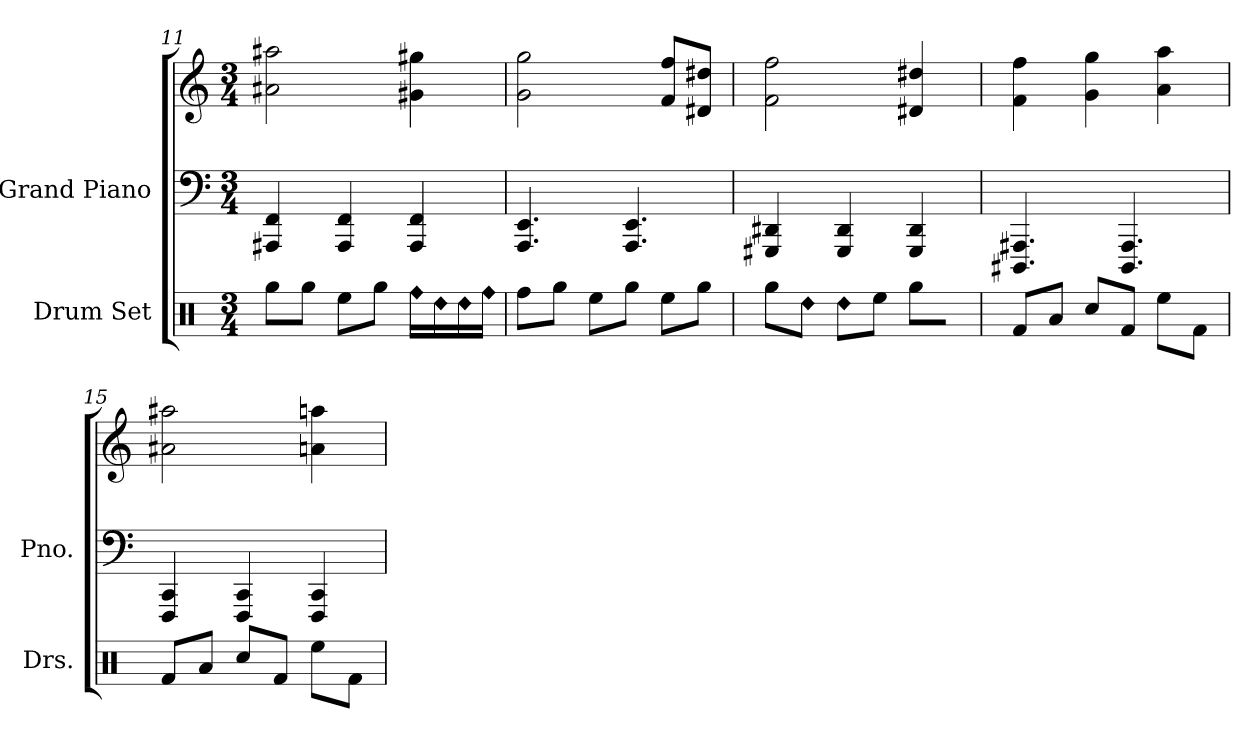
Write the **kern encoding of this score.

**kern	**kern	**kern
*part2	*part1	*part1
*staff3	*staff2	*staff1
*I"Drum Set	*I"Grand Piano	*
*I'Drs.	*I'Pno.	*
*clefX	*clefF4	*clefG2
*k[]	*k[]	*k[]
*M3/4	*M3/4	*M3/4
=11	=11	=11
8RggL	4AAA#X 4FF	2a#X 2aa#X
8RggJ	.	.
8ReeL	4AAA# 4FF	.
8RggJ	.	.
!LO:N:head=diamond	!	!
16RffLL	4AAA# 4FF	4g#X 4gg#X
!LO:N:head=diamond	!	!
16Rdd	.	.
!LO:N:head=diamond	!	!
16Rdd	.	.
!LO:N:head=diamond	!	!
16RffJJ	.	.
=12	=12	=12
8RffL	4.AAA 4.EE	2g 2gg
8RggJ	.	.
8ReeL	.	.
8RggJ	4.AAA 4.EE	.
8ReeL	.	8f 8ffL
8RggJ	.	8d#X 8dd#XJ
=13	=13	=13
8RggL	4GGG#X 4DD#X	2f 2ff
!LO:N:head=diamond	!	!
8RddJ	.	.
!LO:N:head=diamond	!	!
8RddL	4GGG# 4DD#	.
8ReeJ	.	.
8RggL	4GGG# 4DD#	4d#X 4dd#X
8RJ	.	.
=14	=14	=14
8RfL	4.DDD#X 4.AAA#X	4f 4ff
8RaJ	.	.
8RccL	.	4g 4gg
8RfJ	4.DDD# 4.AAA#	.
8ReeL	.	4a 4aa
8RfJ	.	.
=15	=15	=15
8RfL	4FFF 4CC	2a#X 2aa#X
8RaJ	.	.
8RccL	4FFF 4CC	.
8RfJ	.	.
8ReeL	4FFF 4CC	4an 4aan
8RfJ	.	.
=	=	=
*-	*-	*-
